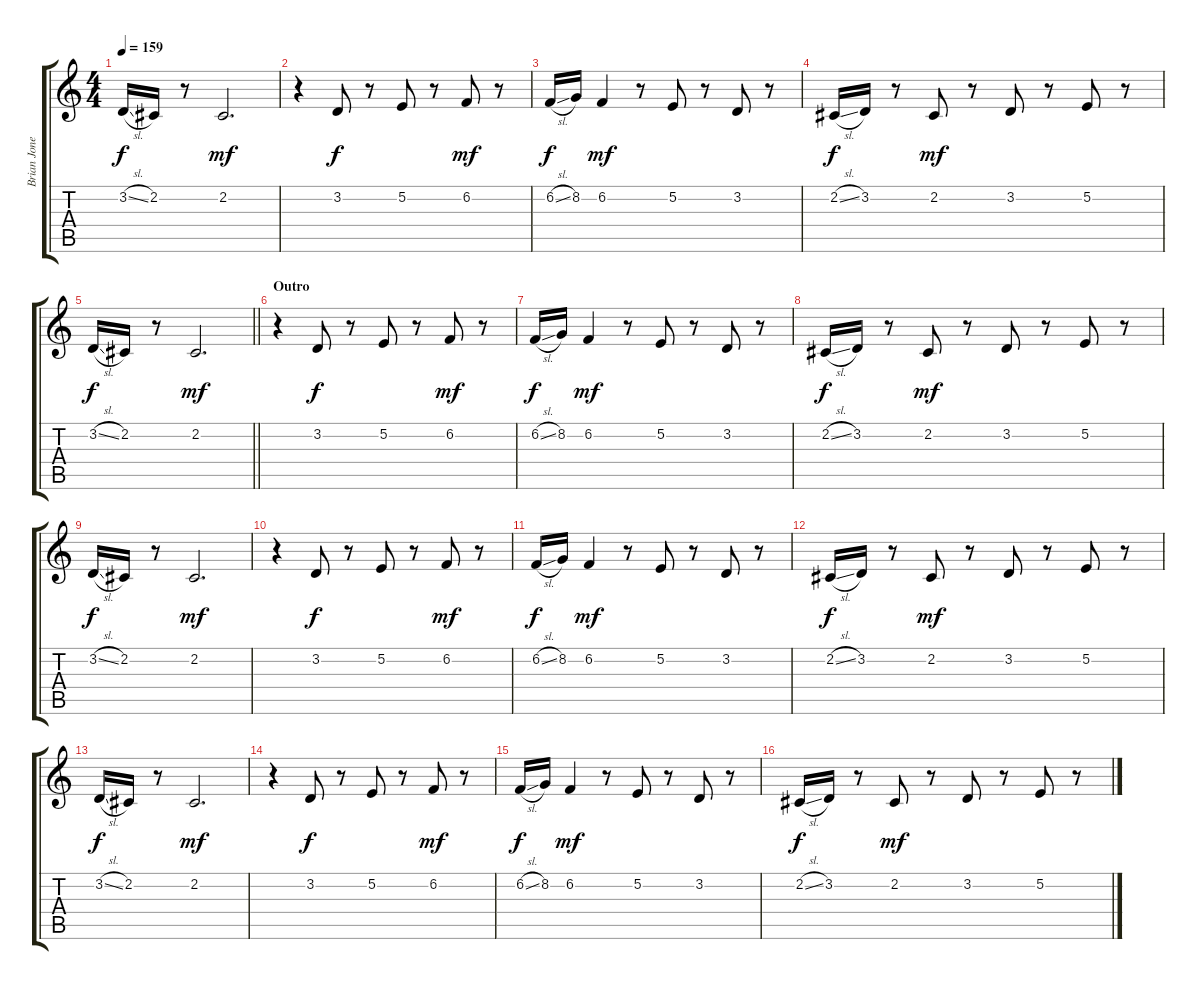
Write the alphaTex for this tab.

\track ("Brian Jones (Sitar)" "Brian Jone") {instrument sitar}
\staff {score tabs}
\tuning (E4 B3 G3 D3 A2 E2) {hide}
\ts (4 4)
\tempo 159
\clef g2
\ks c
3.2{sl}.16{dy f} 2.2.16 r.8 2.2.2{d dy mf} |
r.4 3.2.8{dy f} r.8 5.2.8 r.8 6.2.8{dy mf} r.8 |
6.2{sl}.16{dy f} 8.2.16 6.2.4{dy mf} r.8 5.2.8 r.8 3.2.8 r.8 |
2.2{sl}.16{dy f} 3.2.16 r.8 2.2.8{dy mf} r.8 3.2.8 r.8 5.2.8 r.8 |
\barLineRight lightlight
3.2{sl}.16{dy f} 2.2.16 r.8 2.2.2{d dy mf} |
\section ("" "Outro")
r.4 3.2.8{dy f} r.8 5.2.8 r.8 6.2.8{dy mf} r.8 |
6.2{sl}.16{dy f} 8.2.16 6.2.4{dy mf} r.8 5.2.8 r.8 3.2.8 r.8 |
2.2{sl}.16{dy f} 3.2.16 r.8 2.2.8{dy mf} r.8 3.2.8 r.8 5.2.8 r.8 |
3.2{sl}.16{dy f} 2.2.16 r.8 2.2.2{d dy mf} |
r.4 3.2.8{dy f} r.8 5.2.8 r.8 6.2.8{dy mf} r.8 |
6.2{sl}.16{dy f} 8.2.16 6.2.4{dy mf} r.8 5.2.8 r.8 3.2.8 r.8 |
2.2{sl}.16{dy f} 3.2.16 r.8 2.2.8{dy mf} r.8 3.2.8 r.8 5.2.8 r.8 |
3.2{sl}.16{dy f} 2.2.16 r.8 2.2.2{d dy mf} |
r.4 3.2.8{dy f} r.8 5.2.8 r.8 6.2.8{dy mf} r.8 |
6.2{sl}.16{dy f} 8.2.16 6.2.4{dy mf} r.8 5.2.8 r.8 3.2.8 r.8 |
2.2{sl}.16{dy f} 3.2.16 r.8 2.2.8{dy mf} r.8 3.2.8 r.8 5.2.8 r.8
